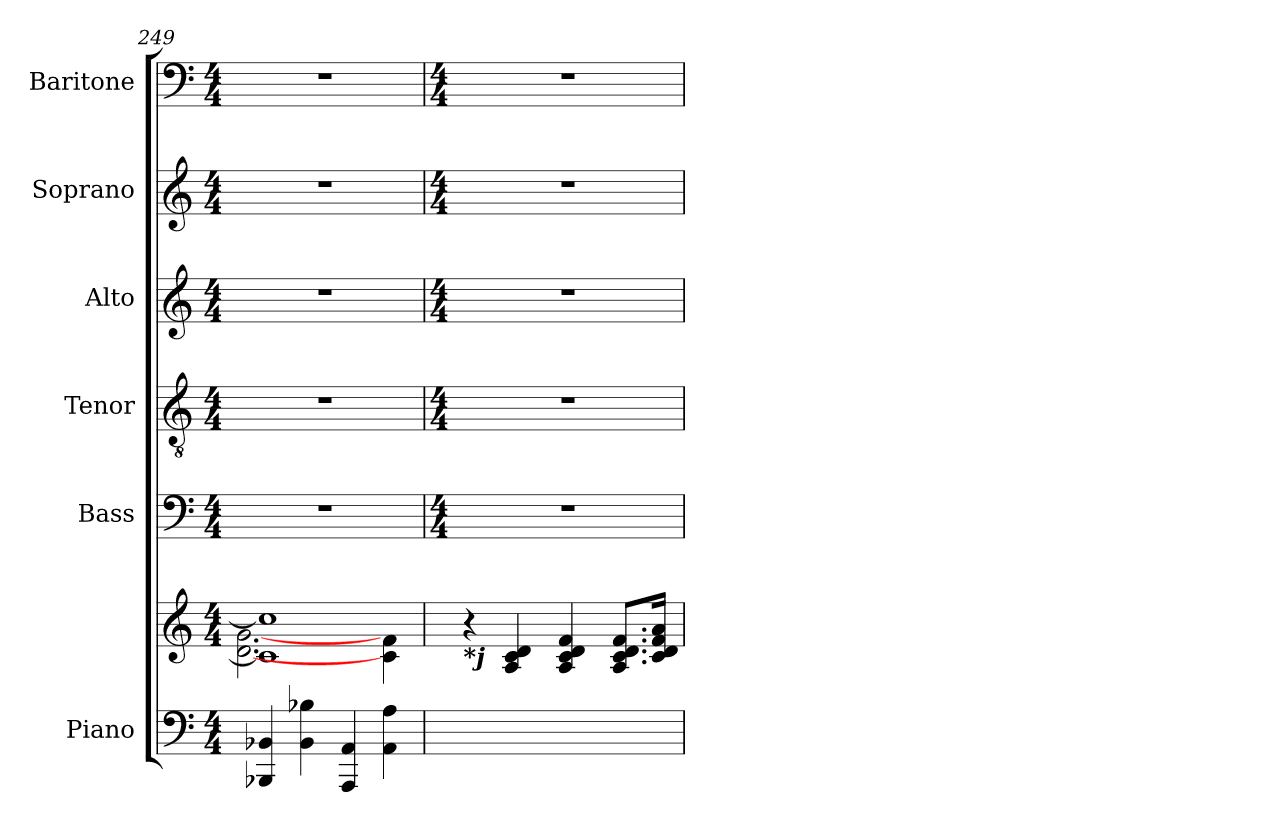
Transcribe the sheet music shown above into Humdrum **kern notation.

**kern	**kern	**kern	**kern	**kern	**kern	**kern
*part6	*part6	*part5	*part4	*part3	*part2	*part1
*staff7	*staff6	*staff5	*staff4	*staff3	*staff2	*staff1
*I"Piano	*	*I"Bass	*I"Tenor	*I"Alto	*I"Soprano	*I"Baritone
*	*	*I'B	*I'T	*I'A	*I'S	*
*clefF4	*clefG2	*clefF4	*clefGv2	*clefG2	*clefG2	*clefF4
*k[]	*k[]	*k[]	*k[]	*k[]	*k[]	*k[]
*C:	*C:	*C:	*C:	*C:	*C:	*C:
*M4/4	*M4/4	*M4/4	*M4/4	*M4/4	*M4/4	*M4/4
=249	=249	=249	=249	=249	=249	=249
*	*^	*	*	*	*	*
4BBB-X 4BB-X	1c] 1cc]	[2.d\ [2.g\	1r	1r	1r	1r	1r
4BB- 4B-X	.	.	.	.	.	.	.
4AAA 4AA	.	.	.	.	.	.	.
4AA 4A	.	4c\ 4f\	.	.	.	.	.
!!LO:LB:g=z
=250	=250	=250	=250	=250	=250	=250	=250
*	*	*	*M4/4	*M4/4	*M4/4	*M4/4	*M4/4
!	!LO:TX:b:Bi:t=*j	!	!	!	!	!	!
4ryy	4r	2ryy	1r	1r	1r	1r	1r
8ryy	4A 4c 4d	.	.	.	.	.	.
8ryy	.	.	.	.	.	.	.
8ryy	4A 4c 4d 4f	2ryy	.	.	.	.	.
8ryy	.	.	.	.	.	.	.
4ryy	8.A 8.c 8.d 8.fL	.	.	.	.	.	.
.	16c 16d 16f 16aJ	.	.	.	.	.	.
*	*v	*v	*	*	*	*	*
=	=	=	=	=	=	=
*-	*-	*-	*-	*-	*-	*-
